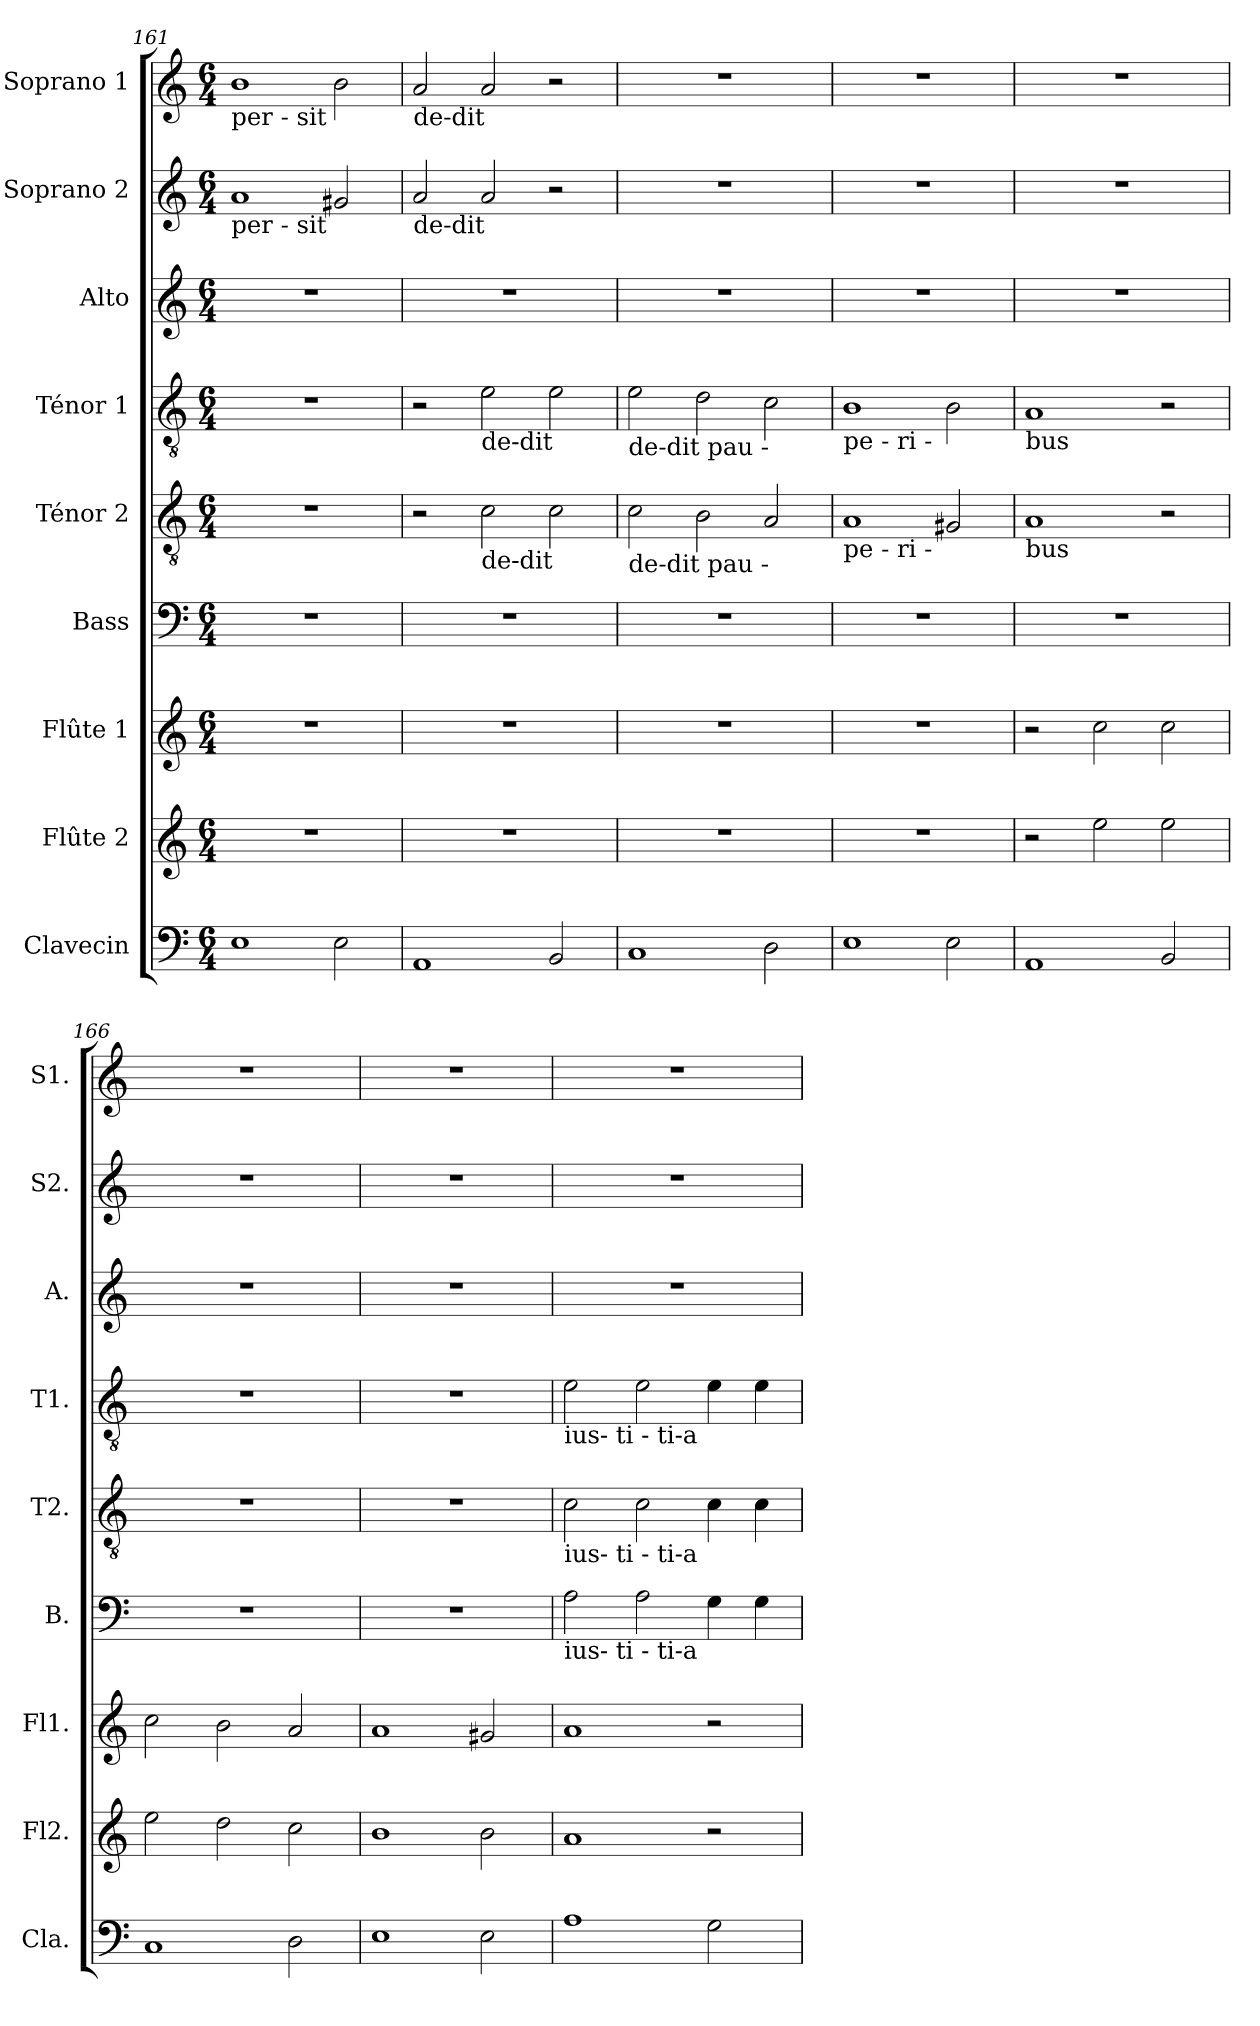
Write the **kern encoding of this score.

**kern	**kern	**kern	**kern	**kern	**kern	**kern	**kern	**kern
*part9	*part8	*part7	*part6	*part5	*part4	*part3	*part2	*part1
*staff9	*staff8	*staff7	*staff6	*staff5	*staff4	*staff3	*staff2	*staff1
*I"Clavecin	*I"Flûte 2	*I"Flûte 1	*I"Bass	*I"Ténor 2	*I"Ténor 1	*I"Alto	*I"Soprano 2	*I"Soprano 1
*I'Cla.	*I'Fl2.	*I'Fl1.	*I'B.	*I'T2.	*I'T1.	*I'A.	*I'S2.	*I'S1.
*clefF4	*clefG2	*clefG2	*clefF4	*clefGv2	*clefGv2	*clefG2	*clefG2	*clefG2
*k[]	*k[]	*k[]	*k[]	*k[]	*k[]	*k[]	*k[]	*k[]
*M6/4	*M6/4	*M6/4	*M6/4	*M6/4	*M6/4	*M6/4	*M6/4	*M6/4
=161	=161	=161	=161	=161	=161	=161	=161	=161
!	!	!	!	!	!	!	!	!LO:TX:b:t=per -  sit
!	!	!	!	!	!	!	!LO:TX:b:t=per -  sit	!
1E	1.r	1.r	1.r	1.r	1.r	1.r	1a	1b
2E	.	.	.	.	.	.	2g#X	2b
=162	=162	=162	=162	=162	=162	=162	=162	=162
!	!	!	!	!	!	!	!	!LO:TX:b:t=de-dit
!	!	!	!	!	!	!	!LO:TX:b:t=de-dit	!
1AA	1.r	1.r	1.r	2r	2r	1.r	2a	2a
!	!	!	!	!	!LO:TX:b:t=de-dit	!	!	!
!	!	!	!	!LO:TX:b:t=de-dit	!	!	!	!
.	.	.	.	2c	2e	.	2a	2a
2BB	.	.	.	2c	2e	.	2r	2r
=163	=163	=163	=163	=163	=163	=163	=163	=163
!	!	!	!	!	!LO:TX:b:t=de-dit pau -	!	!	!
!	!	!	!	!LO:TX:b:t=de-dit pau -	!	!	!	!
1C	1.r	1.r	1.r	2c	2e	1.r	1.r	1.r
.	.	.	.	2B	2d	.	.	.
2D	.	.	.	2A	2c	.	.	.
=164	=164	=164	=164	=164	=164	=164	=164	=164
!	!	!	!	!	!LO:TX:b:t=pe  -   ri -	!	!	!
!	!	!	!	!LO:TX:b:t=pe  -   ri -	!	!	!	!
1E	1.r	1.r	1.r	1A	1B	1.r	1.r	1.r
2E	.	.	.	2G#X	2B	.	.	.
=165	=165	=165	=165	=165	=165	=165	=165	=165
!	!	!	!	!	!LO:TX:b:t=bus	!	!	!
!	!	!	!	!LO:TX:b:t=bus	!	!	!	!
1AA	2r	2r	1.r	1A	1A	1.r	1.r	1.r
.	2ee	2cc	.	.	.	.	.	.
2BB	2ee	2cc	.	2r	2r	.	.	.
=166	=166	=166	=166	=166	=166	=166	=166	=166
1C	2ee	2cc	1.r	1.r	1.r	1.r	1.r	1.r
.	2dd	2b	.	.	.	.	.	.
2D	2cc	2a	.	.	.	.	.	.
!!LO:PB:g=z
=167	=167	=167	=167	=167	=167	=167	=167	=167
1E	1b	1a	1.r	1.r	1.r	1.r	1.r	1.r
2E	2b	2g#X	.	.	.	.	.	.
=168	=168	=168	=168	=168	=168	=168	=168	=168
!	!	!	!	!	!LO:TX:b:t=ius- ti - ti-a	!	!	!
!	!	!	!	!LO:TX:b:t=ius- ti - ti-a	!	!	!	!
!	!	!	!LO:TX:b:t=ius- ti - ti-a	!	!	!	!	!
1A	1a	1a	2A	2c	2e	1.r	1.r	1.r
.	.	.	2A	2c	2e	.	.	.
2G	2r	2r	4G\	4c\	4e\	.	.	.
.	.	.	4G\	4c\	4e\	.	.	.
=	=	=	=	=	=	=	=	=
*-	*-	*-	*-	*-	*-	*-	*-	*-
